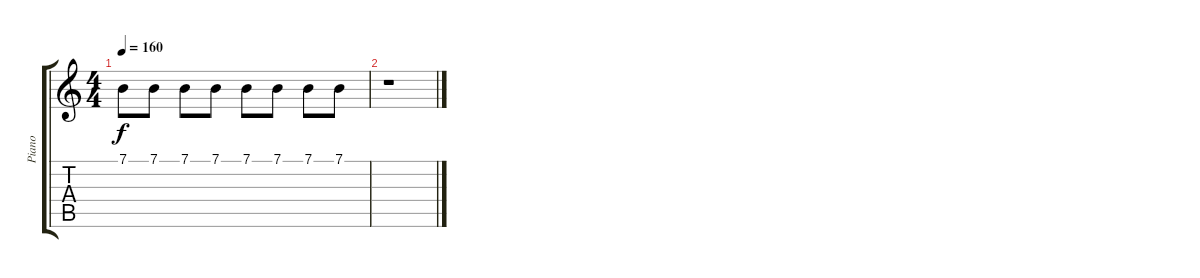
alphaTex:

\track ("Piano" "Piano") {instrument brightacousticpiano}
\staff {score tabs}
\tuning (E4 B3 G3 D3 A2 E2) {hide}
\ts (4 4)
\tempo 160
\clef g2
\ks c
7.1.8{dy f} 7.1.8 7.1.8 7.1.8 7.1.8 7.1.8 7.1.8 7.1.8 |
r.1
